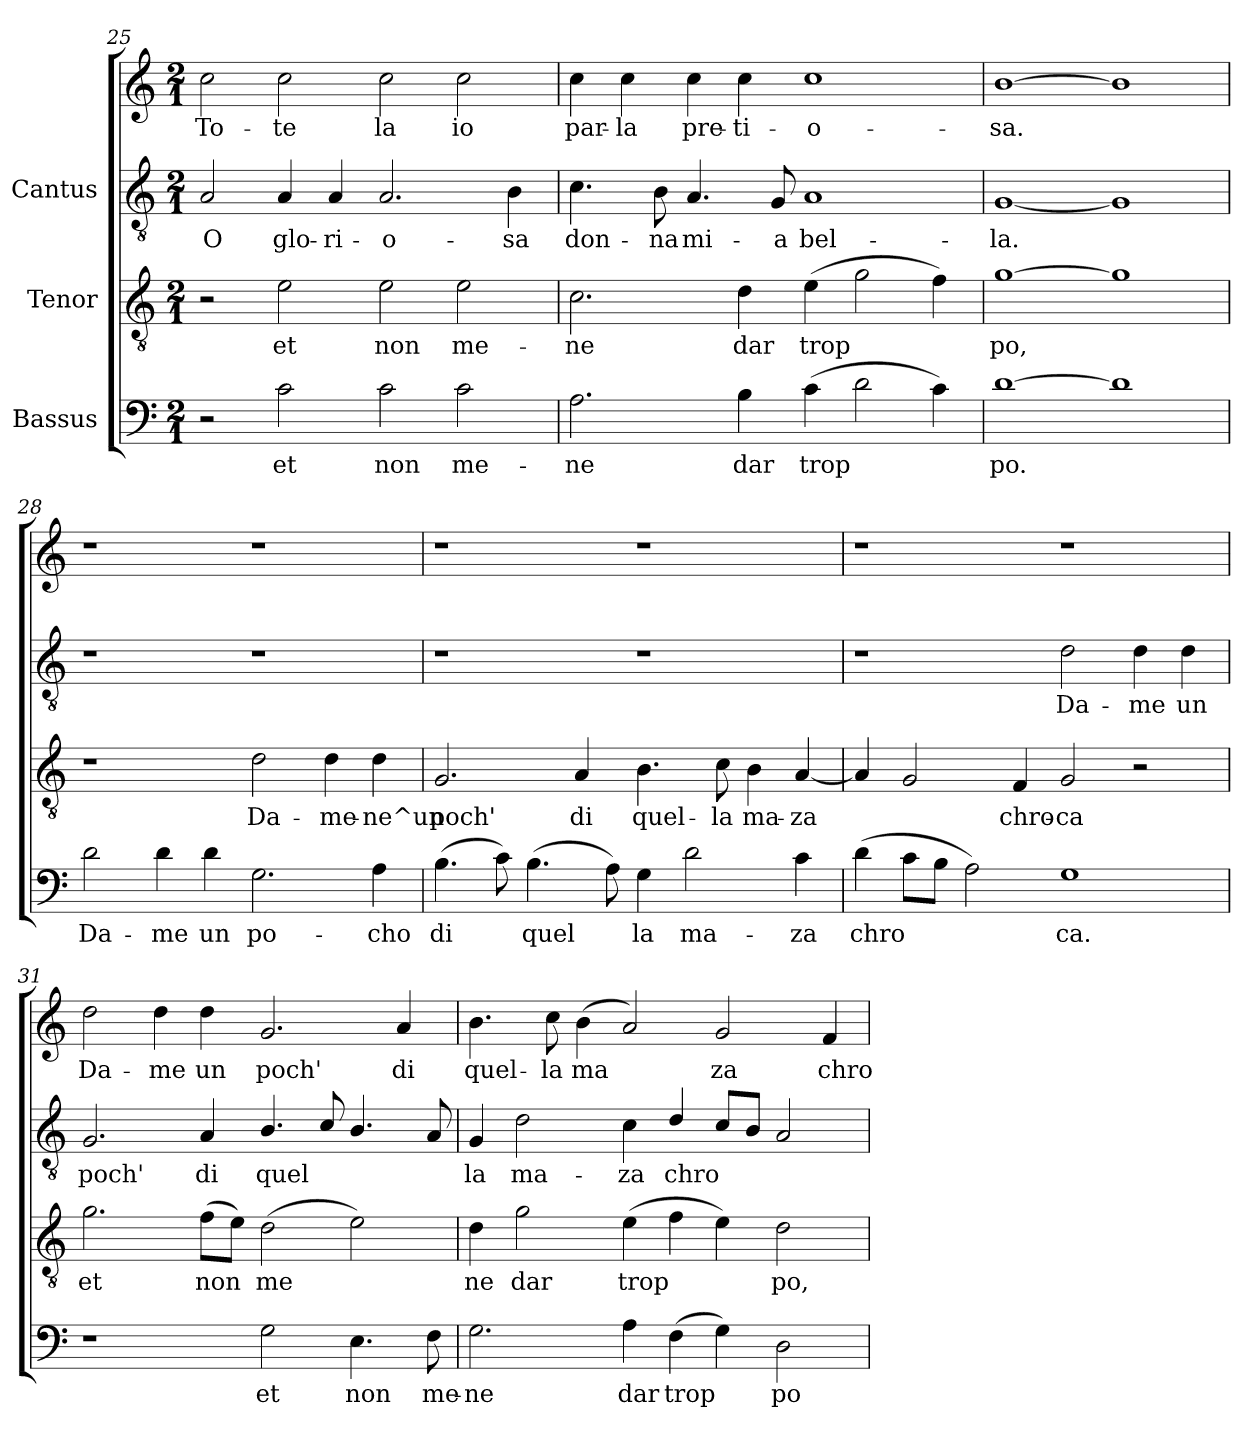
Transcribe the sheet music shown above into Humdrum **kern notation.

**kern	**text	**kern	**text	**kern	**text	**kern	**text
*part3	*part3	*part2	*part2	*part1	*part1	*part1	*part1
*staff4	*staff4	*staff3	*staff3	*staff2	*staff2	*staff1	*staff1
*I"Bassus	*	*I"Tenor	*	*I"Cantus	*	*	*
*clefF4	*	*clefGv2	*	*clefGv2	*	*clefG2	*
*M2/1	*	*M2/1	*	*M2/1	*	*M2/1	*
=25	=25	=25	=25	=25	=25	=25	=25
!	!	!	!	!	!LO:LY:b:cj	!	!LO:LY:b:cj
2r	.	2r	.	2A/	O	2cc\	To-
!	!LO:LY:b:cj	!	!LO:LY:b:cj	!	!LO:LY:b:cj	!	!LO:LY:b:cj
2c\	et	2e\	et	4A/	glo-	2cc\	-te
!	!	!	!	!	!LO:LY:b:cj	!	!
.	.	.	.	4A/	-ri-	.	.
!	!LO:LY:b:cj	!	!LO:LY:b:cj	!	!LO:LY:b:cj	!	!LO:LY:b:cj
2c\	non	2e\	non	2.A/	-o-	2cc\	la
!	!LO:LY:b:cj	!	!LO:LY:b:cj	!	!	!	!LO:LY:b:cj
2c\	me-	2e\	me-	.	.	2cc\	io
!	!	!	!	!	!LO:LY:b:cj	!	!
.	.	.	.	4B\	-sa	.	.
=26	=26	=26	=26	=26	=26	=26	=26
!	!LO:LY:b:cj	!	!LO:LY:b:cj	!	!LO:LY:b:cj	!	!LO:LY:b:cj
2.A\	-ne	2.c\	-ne	4.c\	-don-	4cc\	par-
!	!	!	!	!	!	!	!LO:LY:b:cj
.	.	.	.	.	.	4cc\	-la
!	!	!	!	!	!LO:LY:b:cj	!	!
.	.	.	.	8B\	-na	.	.
!	!	!	!	!	!LO:LY:b:cj	!	!LO:LY:b:cj
.	.	.	.	4.A/	mi-	4cc\	pre-
!	!LO:LY:b:cj	!	!LO:LY:b:cj	!	!	!	!LO:LY:b:cj
4B\	dar	4d\	dar	.	.	4cc\	-ti-
!	!	!	!	!	!LO:LY:b:cj	!	!
.	.	.	.	8G/	-a	.	.
!	!LO:LY:b:cj	!	!LO:LY:b:cj	!	!LO:LY:b:cj	!	!LO:LY:b:cj
(>4c\	trop-	(>4e\	trop-	1A	bel-	1cc	-o-
!	!LO:LY:b:cj	!	!LO:LY:b:cj	!	!	!	!
2d\	--	2g\	--	.	.	.	.
!	!LO:LY:b:cj	!	!LO:LY:b:cj	!	!	!	!
4c\)	--	4f\)	--	.	.	.	.
!!LO:LB:g=z
=27	=27	=27	=27	=27	=27	=27	=27
!	!LO:LY:b:cj	!	!LO:LY:b:cj	!	!LO:LY:b:cj	!	!LO:LY:b:cj
[>1d	-po.	[>1g	-po,	[<1G	la.	[<1b	-sa.
!	!LO:LY:b:cj	!	!LO:LY:b:cj	!	!LO:LY:b:cj	!	!LO:LY:b:cj
1d]	.	1g]	.	1G]	.	1b]	.
=28	=28	=28	=28	=28	=28	=28	=28
!	!LO:LY:b:cj	!	!	!	!	!	!
2d\	Da-	1r	.	1r	.	1r	.
!	!LO:LY:b:cj	!	!	!	!	!	!
4d\	-me	.	.	.	.	.	.
!	!LO:LY:b:cj	!	!	!	!	!	!
4d\	un	.	.	.	.	.	.
!	!LO:LY:b:cj	!	!LO:LY:b:cj	!	!	!	!
2.G\	po-	2d\	Da-	1r	.	1r	.
!	!	!	!LO:LY:b:cj	!	!	!	!
.	.	4d\	-me-	.	.	.	.
!	!LO:LY:b:cj	!	!LO:LY:b:cj	!	!	!	!
4A\	-cho	4d\	-ne^un	.	.	.	.
=29	=29	=29	=29	=29	=29	=29	=29
!	!LO:LY:b:cj	!	!LO:LY:b:cj	!	!	!	!
(>4.B\	di	2.G/	poch'	1r	.	1r	.
!	!LO:LY:b:cj	!	!	!	!	!	!
8c\)	.	.	.	.	.	.	.
!	!LO:LY:b:cj	!	!	!	!	!	!
(>4.B\	quel-	.	.	.	.	.	.
!	!	!	!LO:LY:b:cj	!	!	!	!
.	.	4A/	di	.	.	.	.
!	!LO:LY:b:cj	!	!	!	!	!	!
8A\)	-	.	.	.	.	.	.
!	!LO:LY:b:cj	!	!LO:LY:b:cj	!	!	!	!
4G\	la	4.B\	quel-	1r	.	1r	.
!	!LO:LY:b:cj	!	!	!	!	!	!
2d\	ma-	.	.	.	.	.	.
!	!	!	!LO:LY:b:cj	!	!	!	!
.	.	8c\	-la	.	.	.	.
!	!	!	!LO:LY:b:cj	!	!	!	!
.	.	4B\	ma-	.	.	.	.
!	!LO:LY:b:cj	!	!LO:LY:b:cj	!	!	!	!
4c\	-za	[<4A/	-za	.	.	.	.
!!LO:LB:g=z
=30	=30	=30	=30	=30	=30	=30	=30
!	!LO:LY:b:cj	!	!LO:LY:b:cj	!	!	!	!
(>4d\	chro-	4A/]	.	1r	.	1r	.
!	!LO:LY:b:cj	!	!LO:LY:b:cj	!	!	!	!
8c\L	-	2G/	.	.	.	.	.
!	!LO:LY:b:cj	!	!	!	!	!	!
8B\J	.	.	.	.	.	.	.
!	!LO:LY:b:cj	!	!	!	!	!	!
2A\)	.	.	.	.	.	.	.
!	!	!	!LO:LY:b:cj	!	!	!	!
.	.	4F/	chro-	.	.	.	.
!	!LO:LY:b:cj	!	!LO:LY:b:cj	!	!LO:LY:b:cj	!	!
1G	ca.	2G/	-ca	2d\	Da-	1r	.
!	!	!	!	!	!LO:LY:b:cj	!	!
.	.	2r	.	4d\	-me	.	.
!	!	!	!	!	!LO:LY:b:cj	!	!
.	.	.	.	4d\	un	.	.
=31	=31	=31	=31	=31	=31	=31	=31
!	!	!	!LO:LY:b:cj	!	!LO:LY:b:cj	!	!LO:LY:b:cj
1r	.	2.g\	et	2.G/	poch'	2dd\	Da-
!	!	!	!	!	!	!	!LO:LY:b:cj
.	.	.	.	.	.	4dd\	-me
!	!	!	!LO:LY:b:cj	!	!LO:LY:b:cj	!	!LO:LY:b:cj
.	.	(>8f\L	non	4A/	di	4dd\	un
!	!	!	!LO:LY:b:cj	!	!	!	!
.	.	8e\J)	.	.	.	.	.
!	!LO:LY:b:cj	!	!LO:LY:b:cj	!	!LO:LY:b:cj	!	!LO:LY:b:cj
2G\	et	(>2d\	me-	4.B/	quel-	2.g/	poch'
!	!	!	!	!	!LO:LY:b:cj	!	!
.	.	.	.	8c/	--	.	.
!	!LO:LY:b:cj	!	!LO:LY:b:cj	!	!LO:LY:b:cj	!	!
4.E\	non	2e\)	--	4.B/	--	.	.
!	!	!	!	!	!	!	!LO:LY:b:cj
.	.	.	.	.	.	4a/	di
!	!LO:LY:b:cj	!	!	!	!LO:LY:b:cj	!	!
8F\	me-	.	.	8A/	--	.	.
=32	=32	=32	=32	=32	=32	=32	=32
!	!LO:LY:b:cj	!	!LO:LY:b:cj	!	!LO:LY:b:cj	!	!LO:LY:b:cj
2.G\	-ne	4d\	-ne	4G/	-la	4.b\	-quel-
!	!	!	!LO:LY:b:cj	!	!LO:LY:b:cj	!	!
.	.	2g\	dar	2d\	ma-	.	.
!	!	!	!	!	!	!	!LO:LY:b:cj
.	.	.	.	.	.	8cc\	-la
!	!	!	!	!	!	!	!LO:LY:b:cj
.	.	.	.	.	.	(>4b\	ma-
!	!LO:LY:b:cj	!	!LO:LY:b:cj	!	!LO:LY:b:cj	!	!LO:LY:b:cj
4A\	dar	(>4e\	trop-	4c\	-za	2a/)	-
!	!LO:LY:b:cj	!	!LO:LY:b:cj	!	!LO:LY:b:cj	!	!
(>4F\	trop-	4f\	-	4d/	chro-	.	.
!	!LO:LY:b:cj	!	!LO:LY:b:cj	!	!LO:LY:b:cj	!	!LO:LY:b:cj
4G\)	-	4e\)	.	8c/L	--	2g/	za
!	!	!	!	!	!LO:LY:b:cj	!	!
.	.	.	.	8B/J	--	.	.
!	!LO:LY:b:cj	!	!LO:LY:b:cj	!	!LO:LY:b:cj	!	!
2D\	po	2d\	po,	2A/	--	.	.
!	!	!	!	!	!	!	!LO:LY:b:cj
.	.	.	.	.	.	4f/	chro-
=	=	=	=	=	=	=	=
*-	*-	*-	*-	*-	*-	*-	*-
